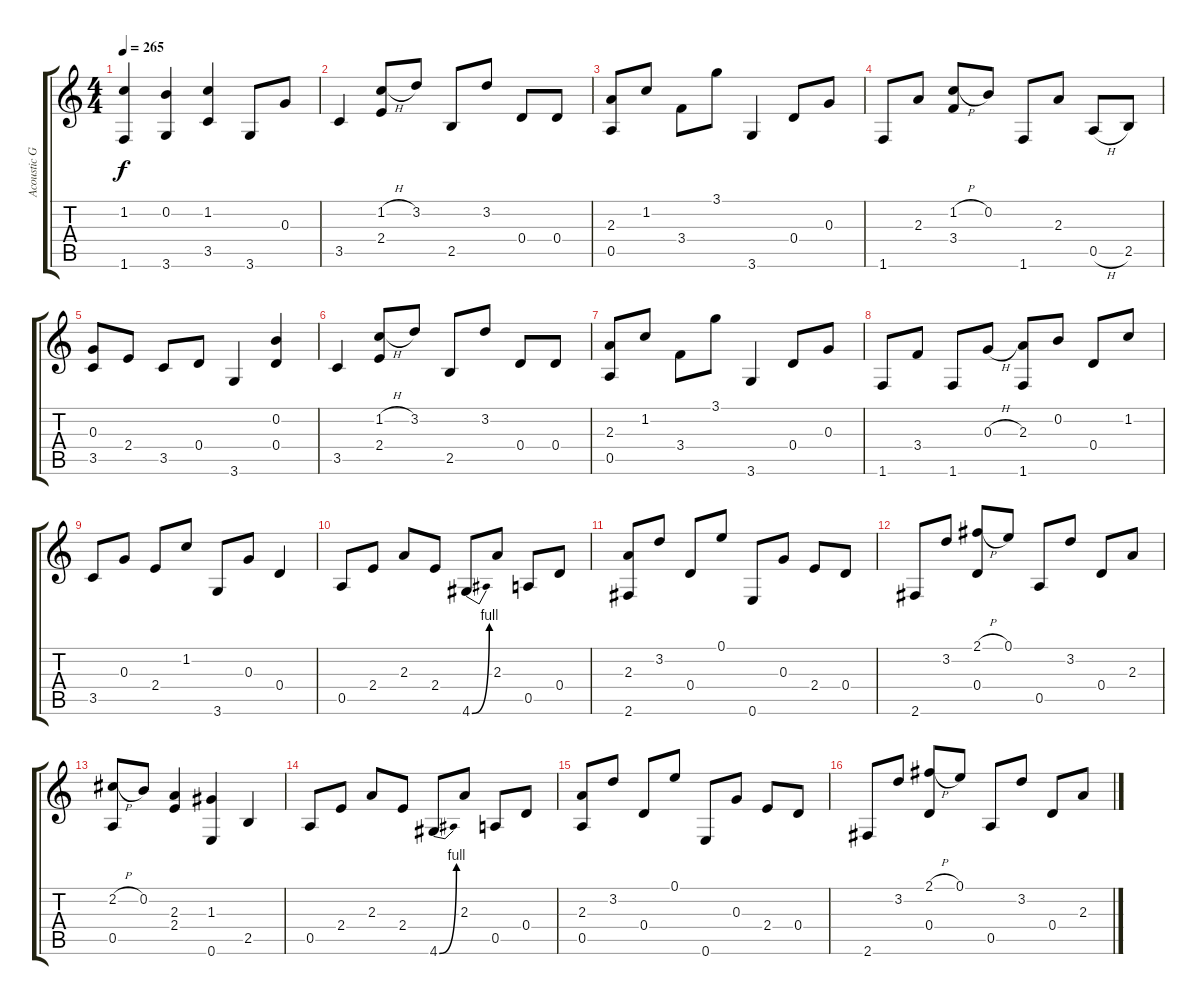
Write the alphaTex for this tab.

\track ("Acoustic Guitar" "Acoustic G") {instrument acousticguitarsteel}
\staff {score tabs}
\tuning (E4 B3 G3 D3 A2 E2) {hide}
\ts (4 4)
\tempo 265
\clef g2
\ks c
(1.2 1.6).4{dy f} (0.2 3.6).4 (1.2 3.5).4 3.6.8 0.3.8 |
3.5.4 (1.2{h} 2.4).8 3.2.8 2.5.8 3.2.8 0.4.8 0.4.8 |
(2.3 0.5).8 1.2.8 3.4.8 3.1.8 3.6.4 0.4.8 0.3.8 |
1.6.8 2.3.8 (1.2{h} 3.4).8 0.2.8 1.6.8 2.3.8 0.5{h}.8 2.5.8 |
(0.3 3.5).8 2.4.8 3.5.8 0.4.8 3.6.4 (0.2 0.4).4 |
3.5.4 (1.2{h} 2.4).8 3.2.8 2.5.8 3.2.8 0.4.8 0.4.8 |
(2.3 0.5).8 1.2.8 3.4.8 3.1.8 3.6.4 0.4.8 0.3.8 |
1.6.8 3.4.8 1.6.8 0.3{h}.8 (2.3 1.6).8 0.2.8 0.4.8 1.2.8 |
3.5.8 0.3.8 2.4.8 1.2.8 3.6.8 0.3.8 0.4.4 |
0.5.8 2.4.8 2.3.8 2.4.8 4.6{be (bend 0 0 60 4)}.8 2.3.8 0.5.8 0.4.8 |
(2.3 2.6).8 3.2.8 0.4.8 0.1.8 0.6.8 0.3.8 2.4.8 0.4.8 |
2.6.8 3.2.8 (2.1{h} 0.4).8 0.1.8 0.5.8 3.2.8 0.4.8 2.3.8 |
(2.2{h} 0.5).8 0.2.8 (2.3 2.4).4 (1.3 0.6).4 2.5.4 |
0.5.8 2.4.8 2.3.8 2.4.8 4.6{be (bend 0 0 60 4)}.8 2.3.8 0.5.8 0.4.8 |
(2.3 0.5).8 3.2.8 0.4.8 0.1.8 0.6.8 0.3.8 2.4.8 0.4.8 |
2.6.8 3.2.8 (2.1{h} 0.4).8 0.1.8 0.5.8 3.2.8 0.4.8 2.3.8
